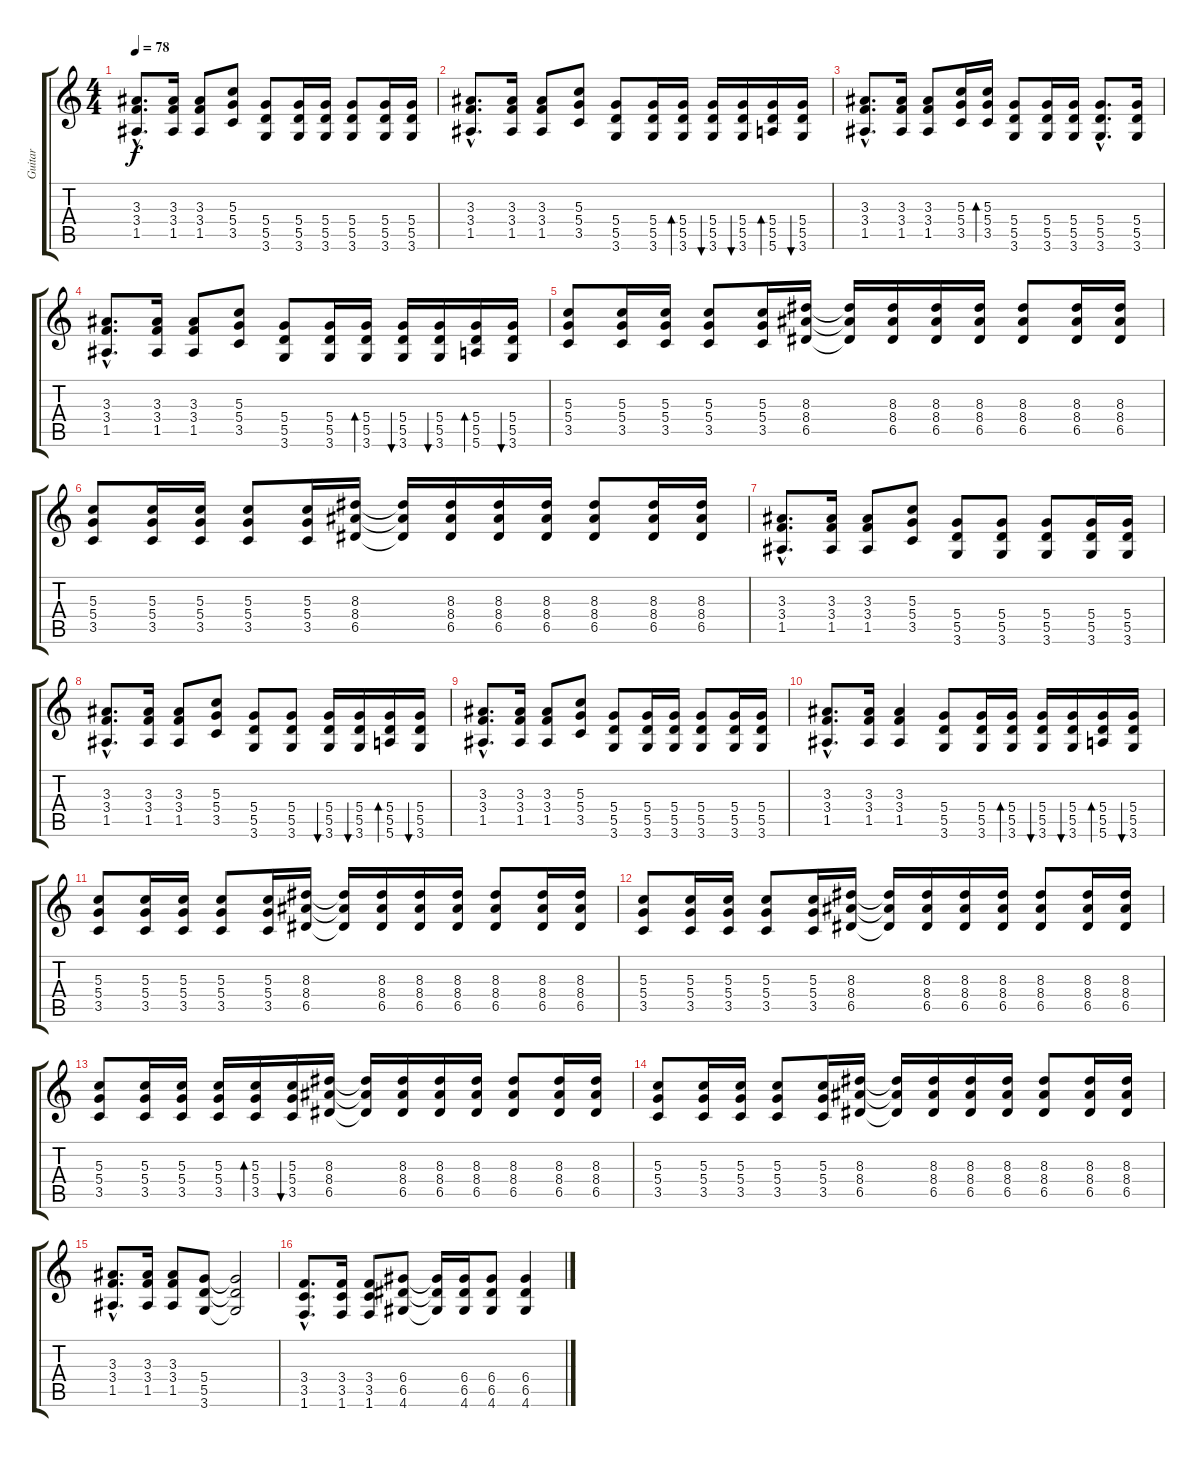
\track ("Guitar" "Guitar") {instrument distortionguitar}
\staff {score tabs}
\tuning (E4 B3 G3 D3 A2 E2) {hide}
\ts (4 4)
\tempo 78
\clef g2
\ks c
(3.3{hac} 3.4{hac} 1.5{hac}).8{d dy f volume 12 balance 4} (3.3 3.4 1.5).16 (3.3 3.4 1.5).8 (5.3 5.4 3.5).8 (5.4 5.5 3.6).8 (5.4 5.5 3.6).16 (5.4 5.5 3.6).16 (5.4 5.5 3.6).8 (5.4 5.5 3.6).16 (5.4 5.5 3.6).16 |
(3.3{hac} 3.4{hac} 1.5{hac}).8{d} (3.3 3.4 1.5).16 (3.3 3.4 1.5).8 (5.3 5.4 3.5).8 (5.4 5.5 3.6).8 (5.4 5.5 3.6).16 (5.4 5.5 3.6).16{bd 120} (5.4 5.5 3.6).16{bu 120} (5.4 5.5 3.6).16{bu 120} (5.4 5.5 5.6).16{bd 120} (5.4 5.5 3.6).16{bu 240} |
(3.3{hac} 3.4{hac} 1.5{hac}).8{d} (3.3 3.4 1.5).16 (3.3 3.4 1.5).8 (5.3 5.4 3.5).16 (5.3 5.4 3.5).16{bd 120} (5.4 5.5 3.6).8 (5.4 5.5 3.6).16 (5.4 5.5 3.6).16 (5.4{hac} 5.5{hac} 3.6{hac}).8{d} (5.4 5.5 3.6).16 |
(3.3{hac} 3.4{hac} 1.5{hac}).8{d} (3.3 3.4 1.5).16 (3.3 3.4 1.5).8 (5.3 5.4 3.5).8 (5.4 5.5 3.6).8 (5.4 5.5 3.6).16 (5.4 5.5 3.6).16{bd 120} (5.4 5.5 3.6).16{bu 120} (5.4 5.5 3.6).16{bu 120} (5.4 5.5 5.6).16{bd 120} (5.4 5.5 3.6).16{bu 240} |
(5.3 5.4 3.5).8 (5.3 5.4 3.5).16 (5.3 5.4 3.5).16 (5.3 5.4 3.5).8 (5.3 5.4 3.5).16 (8.3 8.4 6.5).16 (8.3{t} 8.4{t} 6.5{t}).16 (8.3 8.4 6.5).16 (8.3 8.4 6.5).16 (8.3 8.4 6.5).16 (8.3 8.4 6.5).8 (8.3 8.4 6.5).16 (8.3 8.4 6.5).16 |
(5.3 5.4 3.5).8 (5.3 5.4 3.5).16 (5.3 5.4 3.5).16 (5.3 5.4 3.5).8 (5.3 5.4 3.5).16 (8.3 8.4 6.5).16 (8.3{t} 8.4{t} 6.5{t}).16 (8.3 8.4 6.5).16 (8.3 8.4 6.5).16 (8.3 8.4 6.5).16 (8.3 8.4 6.5).8 (8.3 8.4 6.5).16 (8.3 8.4 6.5).16 |
(3.3{hac} 3.4{hac} 1.5{hac}).8{d} (3.3 3.4 1.5).16 (3.3 3.4 1.5).8 (5.3 5.4 3.5).8 (5.4 5.5 3.6).8 (5.4 5.5 3.6).8 (5.4 5.5 3.6).8 (5.4 5.5 3.6).16 (5.4 5.5 3.6).16 |
(3.3{hac} 3.4{hac} 1.5{hac}).8{d} (3.3 3.4 1.5).16 (3.3 3.4 1.5).8 (5.3 5.4 3.5).8 (5.4 5.5 3.6).8 (5.4 5.5 3.6).8 (5.4 5.5 3.6).16{bu 120} (5.4 5.5 3.6).16{bu 120} (5.4 5.5 5.6).16{bd 120} (5.4 5.5 3.6).16{bu 240} |
(3.3{hac} 3.4{hac} 1.5{hac}).8{d} (3.3 3.4 1.5).16 (3.3 3.4 1.5).8 (5.3 5.4 3.5).8 (5.4 5.5 3.6).8 (5.4 5.5 3.6).16 (5.4 5.5 3.6).16 (5.4 5.5 3.6).8 (5.4 5.5 3.6).16 (5.4 5.5 3.6).16 |
(3.3{hac} 3.4{hac} 1.5{hac}).8{d} (3.3 3.4 1.5).16 (3.3 3.4 1.5).4 (5.4 5.5 3.6).8 (5.4 5.5 3.6).16 (5.4 5.5 3.6).16{bd 120} (5.4 5.5 3.6).16{bu 120} (5.4 5.5 3.6).16{bu 120} (5.4 5.5 5.6).16{bd 120} (5.4 5.5 3.6).16{bu 240} |
(5.3 5.4 3.5).8 (5.3 5.4 3.5).16 (5.3 5.4 3.5).16 (5.3 5.4 3.5).8 (5.3 5.4 3.5).16 (8.3 8.4 6.5).16 (8.3{t} 8.4{t} 6.5{t}).16 (8.3 8.4 6.5).16 (8.3 8.4 6.5).16 (8.3 8.4 6.5).16 (8.3 8.4 6.5).8 (8.3 8.4 6.5).16 (8.3 8.4 6.5).16 |
(5.3 5.4 3.5).8 (5.3 5.4 3.5).16 (5.3 5.4 3.5).16 (5.3 5.4 3.5).8 (5.3 5.4 3.5).16 (8.3 8.4 6.5).16 (8.3{t} 8.4{t} 6.5{t}).16 (8.3 8.4 6.5).16 (8.3 8.4 6.5).16 (8.3 8.4 6.5).16 (8.3 8.4 6.5).8 (8.3 8.4 6.5).16 (8.3 8.4 6.5).16 |
(5.3 5.4 3.5).8 (5.3 5.4 3.5).16 (5.3 5.4 3.5).16 (5.3 5.4 3.5).16 (5.3 5.4 3.5).16{bd 120} (5.3 5.4 3.5).16{bu 120} (8.3 8.4 6.5).16 (8.3{t} 8.4{t} 6.5{t}).16 (8.3 8.4 6.5).16 (8.3 8.4 6.5).16 (8.3 8.4 6.5).16 (8.3 8.4 6.5).8 (8.3 8.4 6.5).16 (8.3 8.4 6.5).16 |
(5.3 5.4 3.5).8 (5.3 5.4 3.5).16 (5.3 5.4 3.5).16 (5.3 5.4 3.5).8 (5.3 5.4 3.5).16 (8.3 8.4 6.5).16 (8.3{t} 8.4{t} 6.5{t}).16 (8.3 8.4 6.5).16 (8.3 8.4 6.5).16 (8.3 8.4 6.5).16 (8.3 8.4 6.5).8 (8.3 8.4 6.5).16 (8.3 8.4 6.5).16 |
(3.3{hac} 3.4{hac} 1.5{hac}).8{d} (3.3 3.4 1.5).16 (3.3 3.4 1.5).8 (5.4 5.5 3.6).8 (5.4{t} 5.5{t} 3.6{t}).2 |
(3.4{hac} 3.5{hac} 1.6{hac}).8{d} (3.4 3.5 1.6).16 (3.4 3.5 1.6).8 (6.4 6.5 4.6).8 (6.4{t} 6.5{t} 4.6{t}).16 (6.4 6.5 4.6).16 (6.4 6.5 4.6).8 (6.4 6.5 4.6).4
